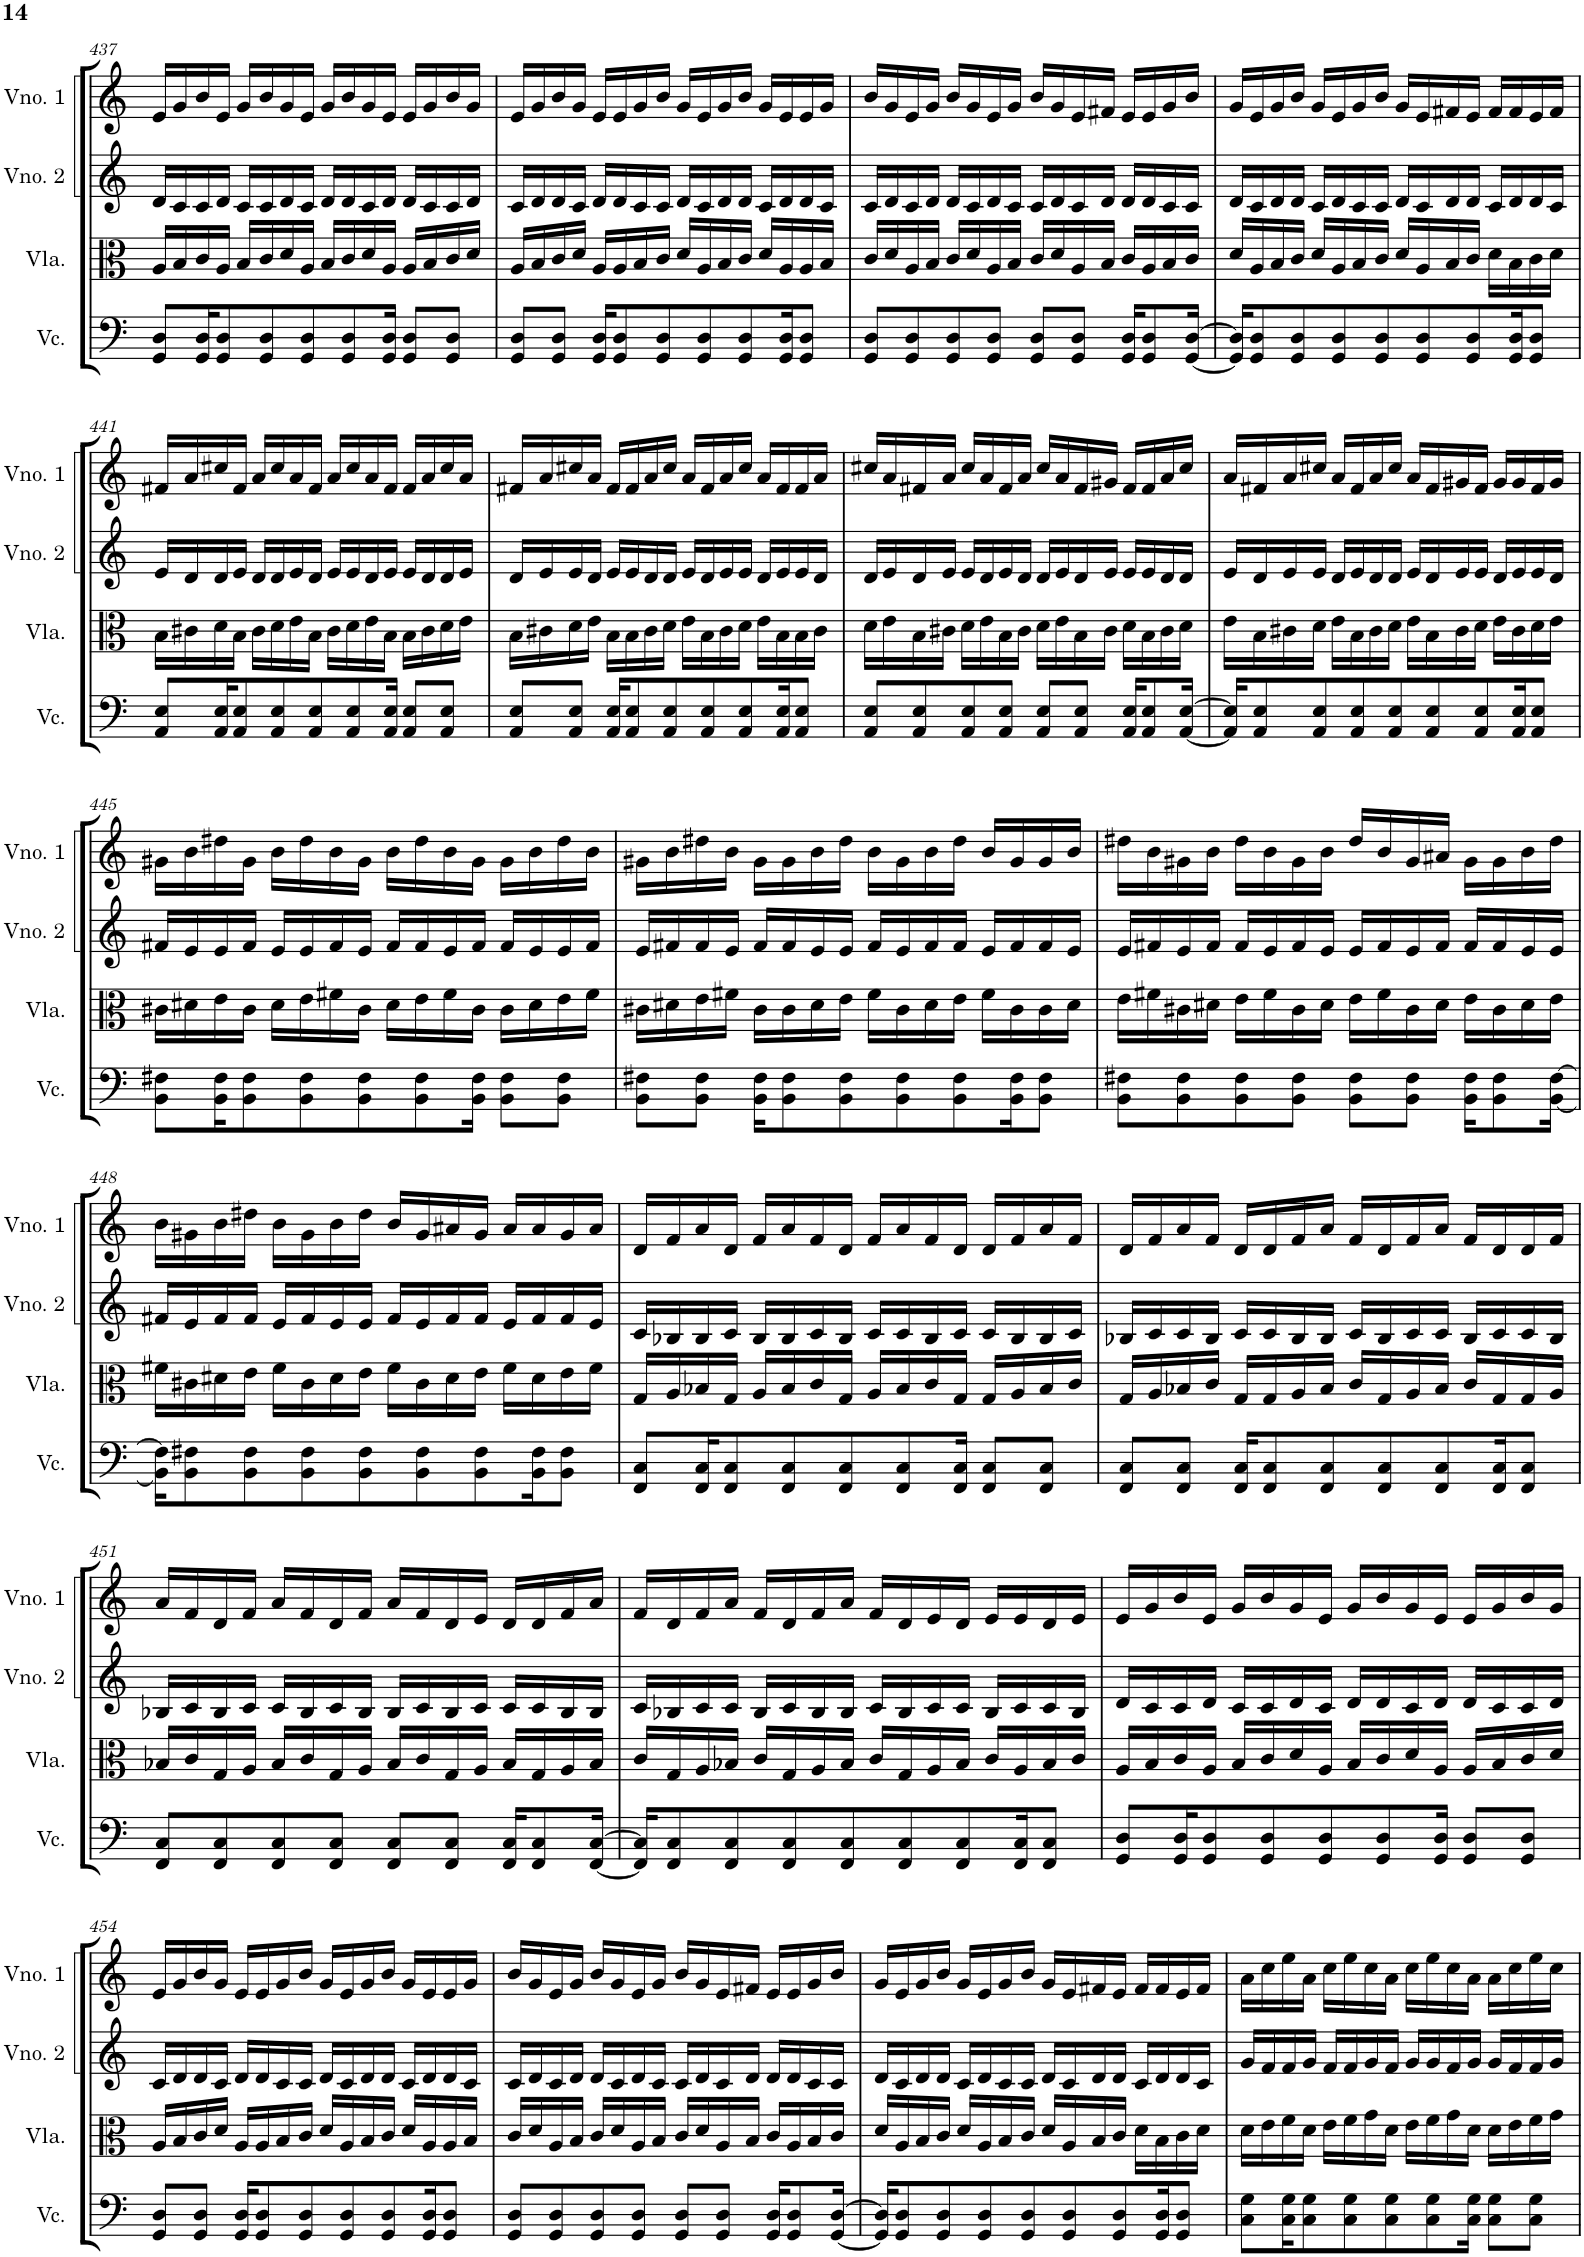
**kern	**kern	**kern	**kern
*part4	*part3	*part2	*part1
*staff4	*staff3	*staff2	*staff1
*I"Violoncelo	*I"Viola	*I"Violino 2	*I"Violino 1
*I'Vc.	*I'Vla.	*I'Vno. 2	*I'Vno. 1
!!LO:PB:g=z
*clefF4	*clefC3	*clefG2	*clefG2
*k[]	*k[]	*k[]	*k[]
*M4/4	*M4/4	*M4/4	*M4/4
=437	=437	=437	=437
8GG/ 8D/L	16A/LL	16d/LL	16e/LL
.	16B/	16c/	16g/
16GG/ 16D/K	16c/	16c/	16b/
8GG/ 8D/	16A/JJ	16d/JJ	16e/JJ
.	16B/LL	16c/LL	16g/LL
8GG/ 8D/	16c/	16c/	16b/
.	16d/	16d/	16g/
8GG/ 8D/	16A/JJ	16c/JJ	16e/JJ
.	16B/LL	16d/LL	16g/LL
8GG/ 8D/	16c/	16d/	16b/
.	16d/	16c/	16g/
16GG/ 16D/Jk	16A/JJ	16d/JJ	16e/JJ
8GG/ 8D/L	16A/LL	16d/LL	16e/LL
.	16B/	16c/	16g/
8GG/ 8D/J	16c/	16c/	16b/
.	16d/JJ	16d/JJ	16g/JJ
=438	=438	=438	=438
8GG/ 8D/L	16A/LL	16c/LL	16e/LL
.	16B/	16d/	16g/
8GG/ 8D/J	16c/	16d/	16b/
.	16d/JJ	16c/JJ	16g/JJ
16GG/ 16D/KL	16A/LL	16d/LL	16e/LL
8GG/ 8D/	16A/	16d/	16e/
.	16B/	16c/	16g/
8GG/ 8D/	16c/JJ	16c/JJ	16b/JJ
.	16d/LL	16d/LL	16g/LL
8GG/ 8D/	16A/	16c/	16e/
.	16B/	16d/	16g/
8GG/ 8D/	16c/JJ	16d/JJ	16b/JJ
.	16d/LL	16c/LL	16g/LL
16GG/ 16D/K	16A/	16d/	16e/
8GG/ 8D/J	16A/	16d/	16e/
.	16B/JJ	16c/JJ	16g/JJ
=439	=439	=439	=439
8GG/ 8D/L	16c/LL	16c/LL	16b/LL
.	16d/	16d/	16g/
8GG/ 8D/	16A/	16c/	16e/
.	16B/JJ	16d/JJ	16g/JJ
8GG/ 8D/	16c/LL	16d/LL	16b/LL
.	16d/	16c/	16g/
8GG/ 8D/J	16A/	16d/	16e/
.	16B/JJ	16c/JJ	16g/JJ
8GG/ 8D/L	16c/LL	16c/LL	16b/LL
.	16d/	16d/	16g/
8GG/ 8D/J	16A/	16c/	16e/
.	16B/JJ	16d/JJ	16f#X/JJ
16GG/ 16D/KL	16c/LL	16d/LL	16e/LL
8GG/ 8D/	16A/	16d/	16e/
.	16B/	16c/	16g/
[16GG/ [16D/Jk	16c/JJ	16c/JJ	16b/JJ
=440	=440	=440	=440
16GG/] 16D/]KL	16d/LL	16d/LL	16g/LL
8GG/ 8D/	16A/	16c/	16e/
.	16B/	16d/	16g/
8GG/ 8D/	16c/JJ	16d/JJ	16b/JJ
.	16d/LL	16c/LL	16g/LL
8GG/ 8D/	16A/	16d/	16e/
.	16B/	16c/	16g/
8GG/ 8D/	16c/JJ	16c/JJ	16b/JJ
.	16d/LL	16d/LL	16g/LL
8GG/ 8D/	16A/	16c/	16e/
.	16B/	16d/	16f#X/
8GG/ 8D/	16c/JJ	16d/JJ	16e/JJ
.	16d\LL	16c/LL	16f#/LL
16GG/ 16D/K	16B\	16d/	16f#/
8GG/ 8D/J	16c\	16d/	16e/
.	16d\JJ	16c/JJ	16f#/JJ
!!LO:LB:g=z
=441	=441	=441	=441
8AA/ 8E/L	16B\LL	16e/LL	16f#X/LL
.	16c#X\	16d/	16a/
16AA/ 16E/K	16d\	16d/	16cc#X/
8AA/ 8E/	16B\JJ	16e/JJ	16f#/JJ
.	16c#\LL	16d/LL	16a/LL
8AA/ 8E/	16d\	16d/	16cc#/
.	16e\	16e/	16a/
8AA/ 8E/	16B\JJ	16d/JJ	16f#/JJ
.	16c#\LL	16e/LL	16a/LL
8AA/ 8E/	16d\	16e/	16cc#/
.	16e\	16d/	16a/
16AA/ 16E/Jk	16B\JJ	16e/JJ	16f#/JJ
8AA/ 8E/L	16B\LL	16e/LL	16f#/LL
.	16c#\	16d/	16a/
8AA/ 8E/J	16d\	16d/	16cc#/
.	16e\JJ	16e/JJ	16a/JJ
=442	=442	=442	=442
8AA/ 8E/L	16B\LL	16d/LL	16f#X/LL
.	16c#X\	16e/	16a/
8AA/ 8E/J	16d\	16e/	16cc#X/
.	16e\JJ	16d/JJ	16a/JJ
16AA/ 16E/KL	16B\LL	16e/LL	16f#/LL
8AA/ 8E/	16B\	16e/	16f#/
.	16c#\	16d/	16a/
8AA/ 8E/	16d\JJ	16d/JJ	16cc#/JJ
.	16e\LL	16e/LL	16a/LL
8AA/ 8E/	16B\	16d/	16f#/
.	16c#\	16e/	16a/
8AA/ 8E/	16d\JJ	16e/JJ	16cc#/JJ
.	16e\LL	16d/LL	16a/LL
16AA/ 16E/K	16B\	16e/	16f#/
8AA/ 8E/J	16B\	16e/	16f#/
.	16c#\JJ	16d/JJ	16a/JJ
=443	=443	=443	=443
8AA/ 8E/L	16d\LL	16d/LL	16cc#X/LL
.	16e\	16e/	16a/
8AA/ 8E/	16B\	16d/	16f#X/
.	16c#X\JJ	16e/JJ	16a/JJ
8AA/ 8E/	16d\LL	16e/LL	16cc#/LL
.	16e\	16d/	16a/
8AA/ 8E/J	16B\	16e/	16f#/
.	16c#\JJ	16d/JJ	16a/JJ
8AA/ 8E/L	16d\LL	16d/LL	16cc#/LL
.	16e\	16e/	16a/
8AA/ 8E/J	16B\	16d/	16f#/
.	16c#\JJ	16e/JJ	16g#X/JJ
16AA/ 16E/KL	16d\LL	16e/LL	16f#/LL
8AA/ 8E/	16B\	16e/	16f#/
.	16c#\	16d/	16a/
[16AA/ [16E/Jk	16d\JJ	16d/JJ	16cc#/JJ
=444	=444	=444	=444
16AA/] 16E/]KL	16e\LL	16e/LL	16a/LL
8AA/ 8E/	16B\	16d/	16f#X/
.	16c#X\	16e/	16a/
8AA/ 8E/	16d\JJ	16e/JJ	16cc#X/JJ
.	16e\LL	16d/LL	16a/LL
8AA/ 8E/	16B\	16e/	16f#/
.	16c#\	16d/	16a/
8AA/ 8E/	16d\JJ	16d/JJ	16cc#/JJ
.	16e\LL	16e/LL	16a/LL
8AA/ 8E/	16B\	16d/	16f#/
.	16c#\	16e/	16g#X/
8AA/ 8E/	16d\JJ	16e/JJ	16f#/JJ
.	16e\LL	16d/LL	16g#/LL
16AA/ 16E/K	16c#\	16e/	16g#/
8AA/ 8E/J	16d\	16e/	16f#/
.	16e\JJ	16d/JJ	16g#/JJ
!!LO:LB:g=z
=445	=445	=445	=445
8BB\ 8F#X\L	16c#X\LL	16f#X/LL	16g#X\LL
.	16d#X\	16e/	16b\
16BB\ 16F#\K	16e\	16e/	16dd#X\
8BB\ 8F#\	16c#\JJ	16f#/JJ	16g#\JJ
.	16d#\LL	16e/LL	16b\LL
8BB\ 8F#\	16e\	16e/	16dd#\
.	16f#X\	16f#/	16b\
8BB\ 8F#\	16c#\JJ	16e/JJ	16g#\JJ
.	16d#\LL	16f#/LL	16b\LL
8BB\ 8F#\	16e\	16f#/	16dd#\
.	16f#\	16e/	16b\
16BB\ 16F#\Jk	16c#\JJ	16f#/JJ	16g#\JJ
8BB\ 8F#\L	16c#\LL	16f#/LL	16g#\LL
.	16d#\	16e/	16b\
8BB\ 8F#\J	16e\	16e/	16dd#\
.	16f#\JJ	16f#/JJ	16b\JJ
=446	=446	=446	=446
8BB\ 8F#X\L	16c#X\LL	16e/LL	16g#X\LL
.	16d#X\	16f#X/	16b\
8BB\ 8F#\J	16e\	16f#/	16dd#X\
.	16f#X\JJ	16e/JJ	16b\JJ
16BB\ 16F#\KL	16c#\LL	16f#/LL	16g#\LL
8BB\ 8F#\	16c#\	16f#/	16g#\
.	16d#\	16e/	16b\
8BB\ 8F#\	16e\JJ	16e/JJ	16dd#\JJ
.	16f#\LL	16f#/LL	16b\LL
8BB\ 8F#\	16c#\	16e/	16g#\
.	16d#\	16f#/	16b\
8BB\ 8F#\	16e\JJ	16f#/JJ	16dd#\JJ
.	16f#\LL	16e/LL	16b/LL
16BB\ 16F#\K	16c#\	16f#/	16g#/
8BB\ 8F#\J	16c#\	16f#/	16g#/
.	16d#\JJ	16e/JJ	16b/JJ
=447	=447	=447	=447
8BB\ 8F#X\L	16e\LL	16e/LL	16dd#X\LL
.	16f#X\	16f#X/	16b\
8BB\ 8F#\	16c#X\	16e/	16g#X\
.	16d#X\JJ	16f#/JJ	16b\JJ
8BB\ 8F#\	16e\LL	16f#/LL	16dd#\LL
.	16f#\	16e/	16b\
8BB\ 8F#\J	16c#\	16f#/	16g#\
.	16d#\JJ	16e/JJ	16b\JJ
8BB\ 8F#\L	16e\LL	16e/LL	16dd#/LL
.	16f#\	16f#/	16b/
8BB\ 8F#\J	16c#\	16e/	16g#/
.	16d#\JJ	16f#/JJ	16a#X/JJ
16BB\ 16F#\KL	16e\LL	16f#/LL	16g#\LL
8BB\ 8F#\	16c#\	16f#/	16g#\
.	16d#\	16e/	16b\
[16BB\ [16F#\Jk	16e\JJ	16e/JJ	16dd#\JJ
!!LO:LB:g=z
=448	=448	=448	=448
16BB\] 16F#\]KL	16f#X\LL	16f#X/LL	16b\LL
8BB\ 8F#X\	16c#X\	16e/	16g#X\
.	16d#X\	16f#/	16b\
8BB\ 8F#\	16e\JJ	16f#/JJ	16dd#X\JJ
.	16f#\LL	16e/LL	16b\LL
8BB\ 8F#\	16c#\	16f#/	16g#\
.	16d#\	16e/	16b\
8BB\ 8F#\	16e\JJ	16e/JJ	16dd#\JJ
.	16f#\LL	16f#/LL	16b/LL
8BB\ 8F#\	16c#\	16e/	16g#/
.	16d#\	16f#/	16a#X/
8BB\ 8F#\	16e\JJ	16f#/JJ	16g#/JJ
.	16f#\LL	16e/LL	16a#/LL
16BB\ 16F#\K	16d#\	16f#/	16a#/
8BB\ 8F#\J	16e\	16f#/	16g#/
.	16f#\JJ	16e/JJ	16a#/JJ
=449	=449	=449	=449
8FF/ 8C/L	16G/LL	16c/LL	16d/LL
.	16A/	16B-X/	16f/
16FF/ 16C/K	16B-X/	16B-/	16a/
8FF/ 8C/	16G/JJ	16c/JJ	16d/JJ
.	16A/LL	16B-/LL	16f/LL
8FF/ 8C/	16B-/	16B-/	16a/
.	16c/	16c/	16f/
8FF/ 8C/	16G/JJ	16B-/JJ	16d/JJ
.	16A/LL	16c/LL	16f/LL
8FF/ 8C/	16B-/	16c/	16a/
.	16c/	16B-/	16f/
16FF/ 16C/Jk	16G/JJ	16c/JJ	16d/JJ
8FF/ 8C/L	16G/LL	16c/LL	16d/LL
.	16A/	16B-/	16f/
8FF/ 8C/J	16B-/	16B-/	16a/
.	16c/JJ	16c/JJ	16f/JJ
=450	=450	=450	=450
8FF/ 8C/L	16G/LL	16B-X/LL	16d/LL
.	16A/	16c/	16f/
8FF/ 8C/J	16B-X/	16c/	16a/
.	16c/JJ	16B-/JJ	16f/JJ
16FF/ 16C/KL	16G/LL	16c/LL	16d/LL
8FF/ 8C/	16G/	16c/	16d/
.	16A/	16B-/	16f/
8FF/ 8C/	16B-/JJ	16B-/JJ	16a/JJ
.	16c/LL	16c/LL	16f/LL
8FF/ 8C/	16G/	16B-/	16d/
.	16A/	16c/	16f/
8FF/ 8C/	16B-/JJ	16c/JJ	16a/JJ
.	16c/LL	16B-/LL	16f/LL
16FF/ 16C/K	16G/	16c/	16d/
8FF/ 8C/J	16G/	16c/	16d/
.	16A/JJ	16B-/JJ	16f/JJ
!!LO:LB:g=z
=451	=451	=451	=451
8FF/ 8C/L	16B-X/LL	16B-X/LL	16a/LL
.	16c/	16c/	16f/
8FF/ 8C/	16G/	16B-/	16d/
.	16A/JJ	16c/JJ	16f/JJ
8FF/ 8C/	16B-/LL	16c/LL	16a/LL
.	16c/	16B-/	16f/
8FF/ 8C/J	16G/	16c/	16d/
.	16A/JJ	16B-/JJ	16f/JJ
8FF/ 8C/L	16B-/LL	16B-/LL	16a/LL
.	16c/	16c/	16f/
8FF/ 8C/J	16G/	16B-/	16d/
.	16A/JJ	16c/JJ	16e/JJ
16FF/ 16C/KL	16B-/LL	16c/LL	16d/LL
8FF/ 8C/	16G/	16c/	16d/
.	16A/	16B-/	16f/
[16FF/ [16C/Jk	16B-/JJ	16B-/JJ	16a/JJ
=452	=452	=452	=452
16FF/] 16C/]KL	16c/LL	16c/LL	16f/LL
8FF/ 8C/	16G/	16B-X/	16d/
.	16A/	16c/	16f/
8FF/ 8C/	16B-X/JJ	16c/JJ	16a/JJ
.	16c/LL	16B-/LL	16f/LL
8FF/ 8C/	16G/	16c/	16d/
.	16A/	16B-/	16f/
8FF/ 8C/	16B-/JJ	16B-/JJ	16a/JJ
.	16c/LL	16c/LL	16f/LL
8FF/ 8C/	16G/	16B-/	16d/
.	16A/	16c/	16e/
8FF/ 8C/	16B-/JJ	16c/JJ	16d/JJ
.	16c/LL	16B-/LL	16e/LL
16FF/ 16C/K	16A/	16c/	16e/
8FF/ 8C/J	16B-/	16c/	16d/
.	16c/JJ	16B-/JJ	16e/JJ
=453	=453	=453	=453
8GG/ 8D/L	16A/LL	16d/LL	16e/LL
.	16B/	16c/	16g/
16GG/ 16D/K	16c/	16c/	16b/
8GG/ 8D/	16A/JJ	16d/JJ	16e/JJ
.	16B/LL	16c/LL	16g/LL
8GG/ 8D/	16c/	16c/	16b/
.	16d/	16d/	16g/
8GG/ 8D/	16A/JJ	16c/JJ	16e/JJ
.	16B/LL	16d/LL	16g/LL
8GG/ 8D/	16c/	16d/	16b/
.	16d/	16c/	16g/
16GG/ 16D/Jk	16A/JJ	16d/JJ	16e/JJ
8GG/ 8D/L	16A/LL	16d/LL	16e/LL
.	16B/	16c/	16g/
8GG/ 8D/J	16c/	16c/	16b/
.	16d/JJ	16d/JJ	16g/JJ
!!LO:LB:g=z
=454	=454	=454	=454
8GG/ 8D/L	16A/LL	16c/LL	16e/LL
.	16B/	16d/	16g/
8GG/ 8D/J	16c/	16d/	16b/
.	16d/JJ	16c/JJ	16g/JJ
16GG/ 16D/KL	16A/LL	16d/LL	16e/LL
8GG/ 8D/	16A/	16d/	16e/
.	16B/	16c/	16g/
8GG/ 8D/	16c/JJ	16c/JJ	16b/JJ
.	16d/LL	16d/LL	16g/LL
8GG/ 8D/	16A/	16c/	16e/
.	16B/	16d/	16g/
8GG/ 8D/	16c/JJ	16d/JJ	16b/JJ
.	16d/LL	16c/LL	16g/LL
16GG/ 16D/K	16A/	16d/	16e/
8GG/ 8D/J	16A/	16d/	16e/
.	16B/JJ	16c/JJ	16g/JJ
=455	=455	=455	=455
8GG/ 8D/L	16c/LL	16c/LL	16b/LL
.	16d/	16d/	16g/
8GG/ 8D/	16A/	16c/	16e/
.	16B/JJ	16d/JJ	16g/JJ
8GG/ 8D/	16c/LL	16d/LL	16b/LL
.	16d/	16c/	16g/
8GG/ 8D/J	16A/	16d/	16e/
.	16B/JJ	16c/JJ	16g/JJ
8GG/ 8D/L	16c/LL	16c/LL	16b/LL
.	16d/	16d/	16g/
8GG/ 8D/J	16A/	16c/	16e/
.	16B/JJ	16d/JJ	16f#X/JJ
16GG/ 16D/KL	16c/LL	16d/LL	16e/LL
8GG/ 8D/	16A/	16d/	16e/
.	16B/	16c/	16g/
[16GG/ [16D/Jk	16c/JJ	16c/JJ	16b/JJ
=456	=456	=456	=456
16GG/] 16D/]KL	16d/LL	16d/LL	16g/LL
8GG/ 8D/	16A/	16c/	16e/
.	16B/	16d/	16g/
8GG/ 8D/	16c/JJ	16d/JJ	16b/JJ
.	16d/LL	16c/LL	16g/LL
8GG/ 8D/	16A/	16d/	16e/
.	16B/	16c/	16g/
8GG/ 8D/	16c/JJ	16c/JJ	16b/JJ
.	16d/LL	16d/LL	16g/LL
8GG/ 8D/	16A/	16c/	16e/
.	16B/	16d/	16f#X/
8GG/ 8D/	16c/JJ	16d/JJ	16e/JJ
.	16d\LL	16c/LL	16f#/LL
16GG/ 16D/K	16B\	16d/	16f#/
8GG/ 8D/J	16c\	16d/	16e/
.	16d\JJ	16c/JJ	16f#/JJ
=457	=457	=457	=457
8C\ 8G\L	16d\LL	16g/LL	16a\LL
.	16e\	16f/	16cc\
16C\ 16G\K	16f\	16f/	16ee\
8C\ 8G\	16d\JJ	16g/JJ	16a\JJ
.	16e\LL	16f/LL	16cc\LL
8C\ 8G\	16f\	16f/	16ee\
.	16g\	16g/	16cc\
8C\ 8G\	16d\JJ	16f/JJ	16a\JJ
.	16e\LL	16g/LL	16cc\LL
8C\ 8G\	16f\	16g/	16ee\
.	16g\	16f/	16cc\
16C\ 16G\Jk	16d\JJ	16g/JJ	16a\JJ
8C\ 8G\L	16d\LL	16g/LL	16a\LL
.	16e\	16f/	16cc\
8C\ 8G\J	16f\	16f/	16ee\
.	16g\JJ	16g/JJ	16cc\JJ
=	=	=	=
*-	*-	*-	*-
